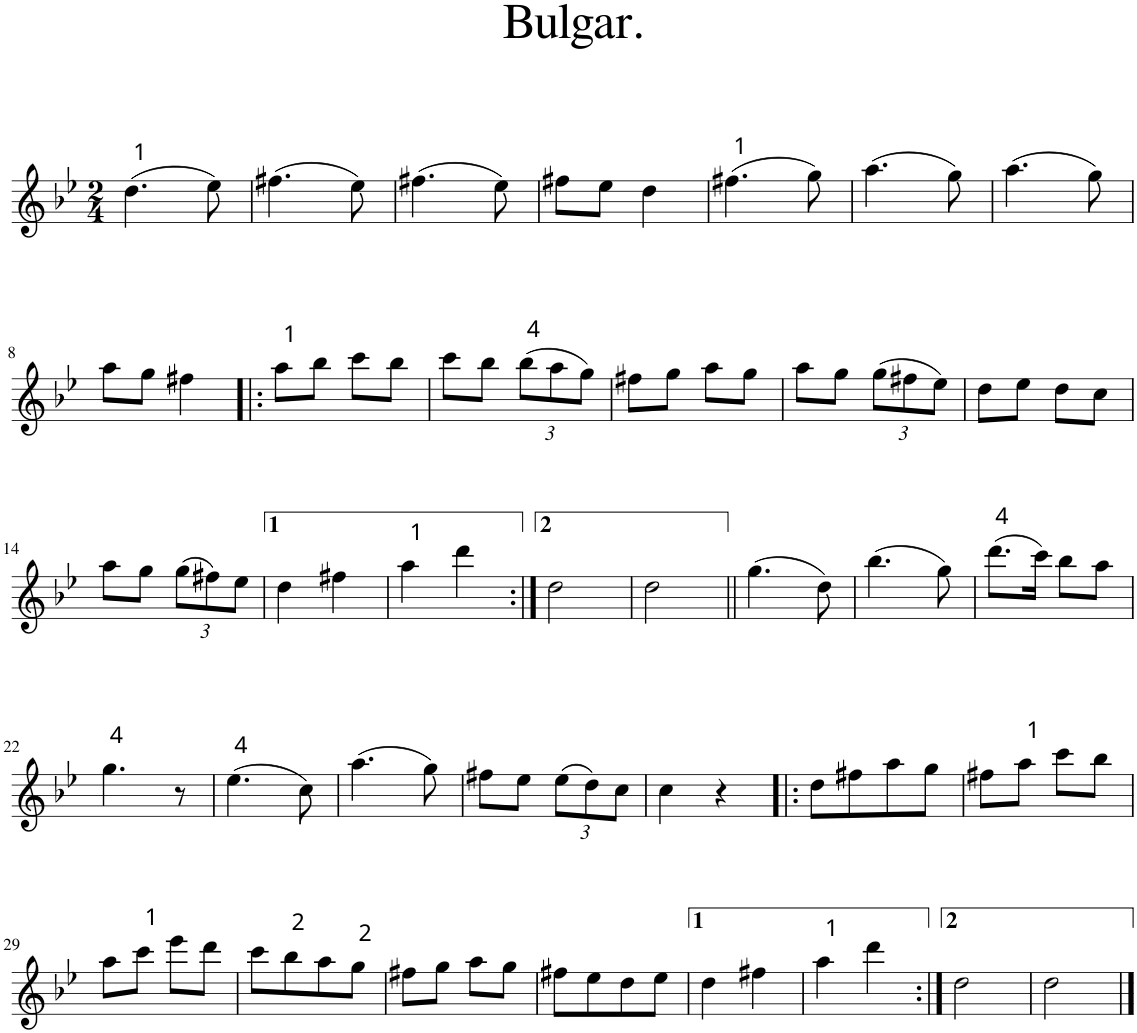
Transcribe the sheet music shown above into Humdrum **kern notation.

**kern
*part1
*staff1
*I"Piano
*I'Pno.
*clefG2
*k[b-e-]
*g:
*M2/4
=1
(4.dd\
8ee-\)
=2
(4.ff#X\
8ee-\)
=3
(4.ff#X\
8ee-\)
=4
8ff#X\L
8ee-\J
4dd\
=5
(4.ff#X\
8gg\)
=6
(4.aa\
8gg\)
=7
(4.aa\
8gg\)
!!LO:LB:g=z
=8
8aa\L
8gg\J
4ff#X\
=9!|:
8aa\L
8bb-\J
8ccc\L
8bb-\J
=10
8ccc\L
8bb-\J
*Xbrackettup
(12bb-\L
12aa\
12gg\J)
=11
8ff#X\L
8gg\J
8aa\L
8gg\J
=12
8aa\L
8gg\J
(12gg\L
12ff#X\
12ee-\J)
=13
8dd\L
8ee-\J
8dd\L
8cc\J
!!LO:LB:g=z
=14
8aa\L
8gg\J
(12gg\L
12ff#X\)
12ee-\J
=15
4dd\
4ff#X\
=16
4aa\
4ddd\
=17:|!
2dd\
=18
2dd\
=19||
(4.gg\
8dd\)
=20
(4.bb-\
8gg\)
=21
(8.ddd\L
16ccc\Jk)
8bb-\L
8aa\J
!!LO:LB:g=z
=22
4.gg\
8r
=23
(4.ee-\
8cc\)
=24
(4.aa\
8gg\)
=25
8ff#X\L
8ee-\J
(12ee-\L
12dd\)
12cc\J
=26
4cc\
4r
=27!|:
8dd\L
8ff#X\
8aa\
8gg\J
=28
8ff#X\L
8aa\J
8ccc\L
8bb-\J
!!LO:LB:g=z
=29
8aa\L
8ccc\J
8eee-\L
8ddd\J
=30
8ccc\L
8bb-\
8aa\
8gg\J
=31
8ff#X\L
8gg\J
8aa\L
8gg\J
=32
8ff#X\L
8ee-\
8dd\
8ee-\J
=33
4dd\
4ff#X\
=34
4aa\
4ddd\
=35:|!
2dd\
=36
2dd\
==
*-
